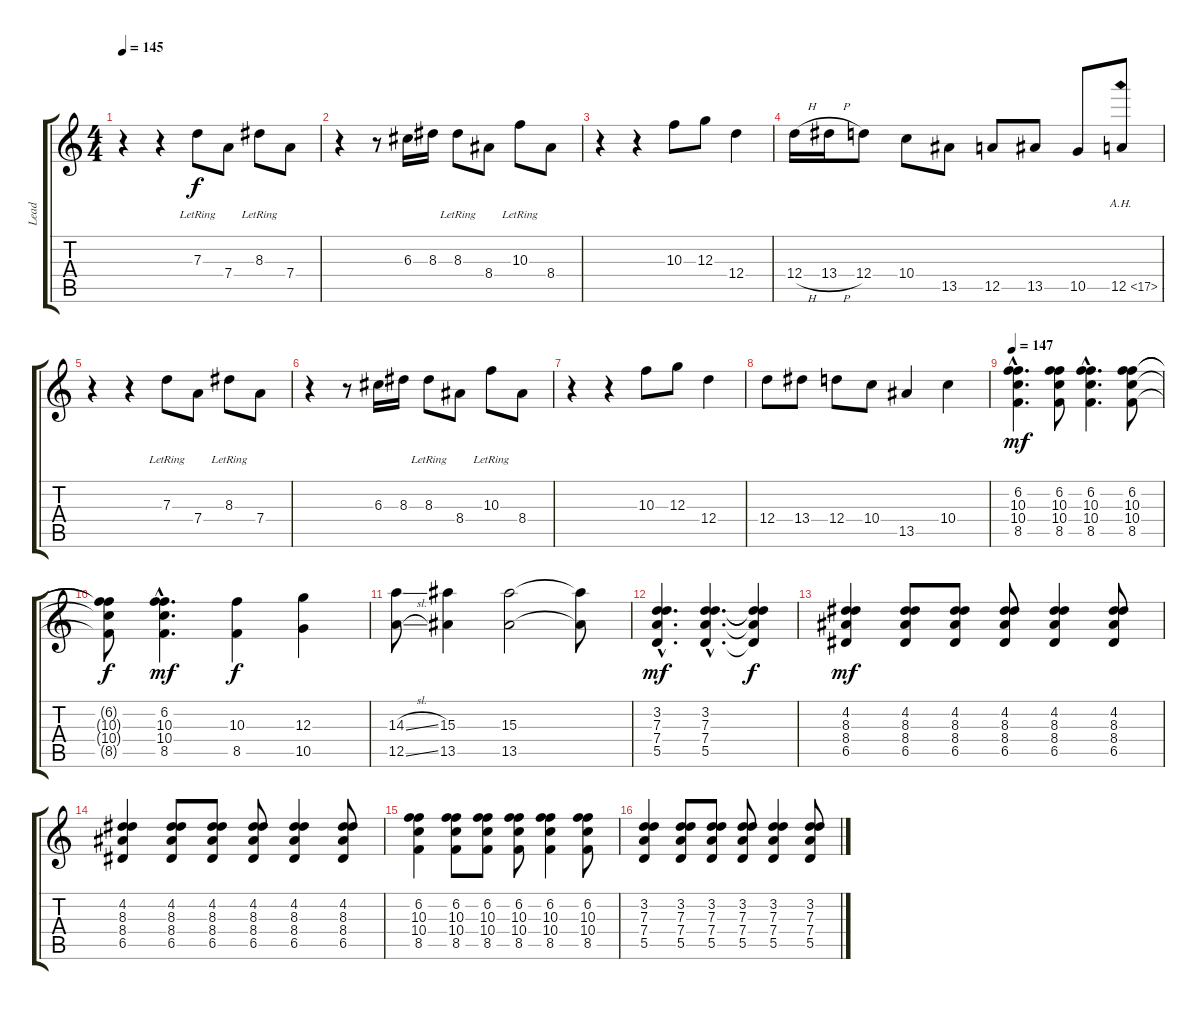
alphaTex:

\track ("Lead" "Lead") {instrument overdrivenguitar}
\staff {score tabs}
\tuning (E4 B3 G3 D3 A2 D2) {hide}
\ts (4 4)
\tempo 145
\clef g2
\ks c
r.4{dy f} r.4 7.3{lr}.8 7.4.8 8.3{lr}.8 7.4.8 |
r.4 r.8 6.3.16 8.3.16 8.3{lr}.8 8.4.8 10.3{lr}.8 8.4.8 |
r.4 r.4 10.3.8 12.3.8 12.4.4 |
12.4{h}.16 13.4{h}.16 12.4.8 10.4.8 13.5.8 12.5.8 13.5.8 10.5.8 12.5{ah 5}.8 |
r.4 r.4 7.3{lr}.8 7.4.8 8.3{lr}.8 7.4.8 |
r.4 r.8 6.3.16 8.3.16 8.3{lr}.8 8.4.8 10.3{lr}.8 8.4.8 |
r.4 r.4 10.3.8 12.3.8 12.4.4 |
12.4.8 13.4.8 12.4.8 10.4.8 13.5.4 10.4.4 |
\tempo 147
(6.2{hac} 10.3{hac} 10.4{hac} 8.5{hac}).4{d dy mf} (6.2 10.3 10.4 8.5).8 (6.2{hac} 10.3{hac} 10.4{hac} 8.5{hac}).4{d} (6.2 10.3 10.4 8.5).8 |
(6.2{t} 10.3{t} 10.4{t} 8.5{t}).8{dy f} (6.2{hac} 10.3{hac} 10.4{hac} 8.5{hac}).4{d dy mf} (10.3 8.5).4{dy f} (12.3 10.5).4 |
(14.3{sl} 12.5{sl}).8 (15.3 13.5).4 (15.3 13.5).2 (15.3{t} 13.5{t}).8 |
(3.2{hac} 7.3{hac} 7.4{hac} 5.5{hac}).4{d dy mf} (3.2{hac} 7.3{hac} 7.4{hac} 5.5{hac}).4{d} (3.2{t} 7.3{t} 7.4{t} 5.5{t}).4{dy f} |
(4.2 8.3 8.4 6.5).4{dy mf} (4.2 8.3 8.4 6.5).8 (4.2 8.3 8.4 6.5).8 (4.2 8.3 8.4 6.5).8 (4.2 8.3 8.4 6.5).4 (4.2 8.3 8.4 6.5).8 |
(4.2 8.3 8.4 6.5).4 (4.2 8.3 8.4 6.5).8 (4.2 8.3 8.4 6.5).8 (4.2 8.3 8.4 6.5).8 (4.2 8.3 8.4 6.5).4 (4.2 8.3 8.4 6.5).8 |
(6.2 10.3 10.4 8.5).4 (6.2 10.3 10.4 8.5).8 (6.2 10.3 10.4 8.5).8 (6.2 10.3 10.4 8.5).8 (6.2 10.3 10.4 8.5).4 (6.2 10.3 10.4 8.5).8 |
(3.2 7.3 7.4 5.5).4 (3.2 7.3 7.4 5.5).8 (3.2 7.3 7.4 5.5).8 (3.2 7.3 7.4 5.5).8 (3.2 7.3 7.4 5.5).4 (3.2 7.3 7.4 5.5).8
